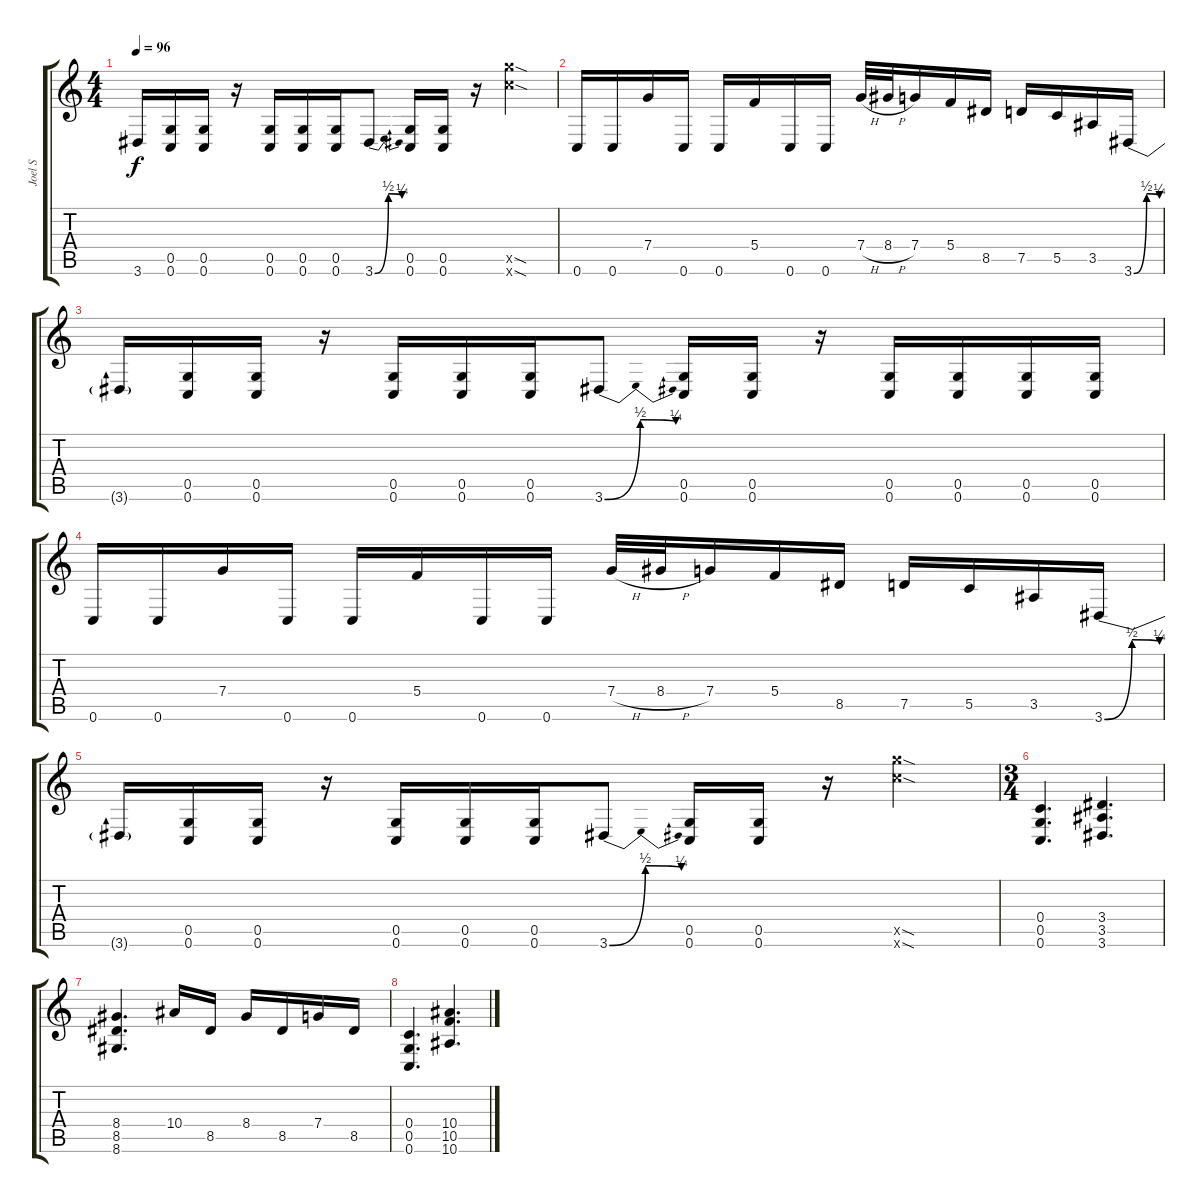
\track ("Joel S" "Joel S") {instrument distortionguitar}
\staff {score tabs}
\tuning (D4 A3 F3 C3 G2 C2) {hide}
\ts (4 4)
\tempo 96
\clef g2
\ks c
3.6{t}.16{dy f} (0.5 0.6).16 (0.5 0.6).16 r.16 (0.5 0.6).16 (0.5 0.6).16 (0.5 0.6).16 3.6{be (bendrelease 0 0 15 2 50 2 60 1)}.8 (0.5 0.6).16 (0.5 0.6).16 r.16 (24.5{sod x} 24.6{sod x}).4 |
0.6.16 0.6.16 7.4.16 0.6.16 0.6.16 5.4.16 0.6.16 0.6.16 7.4{h}.32 8.4{h}.32 7.4.16 5.4.16 8.5.16 7.5.16 5.5.16 3.5.16 3.6{be (bendrelease 0 0 15 2 50 2 60 1)}.16 |
3.6{t}.16 (0.5 0.6).16 (0.5 0.6).16 r.16 (0.5 0.6).16 (0.5 0.6).16 (0.5 0.6).16 3.6{be (bendrelease 0 0 15 2 50 2 60 1)}.8 (0.5 0.6).16 (0.5 0.6).16 r.16 (0.5 0.6).16 (0.5 0.6).16 (0.5 0.6).16 (0.5 0.6).16 |
0.6.16 0.6.16 7.4.16 0.6.16 0.6.16 5.4.16 0.6.16 0.6.16 7.4{h}.32 8.4{h}.32 7.4.16 5.4.16 8.5.16 7.5.16 5.5.16 3.5.16 3.6{be (bendrelease 0 0 15 2 50 2 60 1)}.16 |
3.6{t}.16 (0.5 0.6).16 (0.5 0.6).16 r.16 (0.5 0.6).16 (0.5 0.6).16 (0.5 0.6).16 3.6{be (bendrelease 0 0 15 2 50 2 60 1)}.8 (0.5 0.6).16 (0.5 0.6).16 r.16 (24.5{sod x} 24.6{sod x}).4 |
\ts (3 4)
(0.4 0.5 0.6).4{d} (3.4 3.5 3.6).4{d} |
(8.4 8.5 8.6).4{d} 10.4.16 8.5.16 8.4.16 8.5.16 7.4.16 8.5.16 |
(0.4 0.5 0.6).4{d} (10.4 10.5 10.6).4{d}
